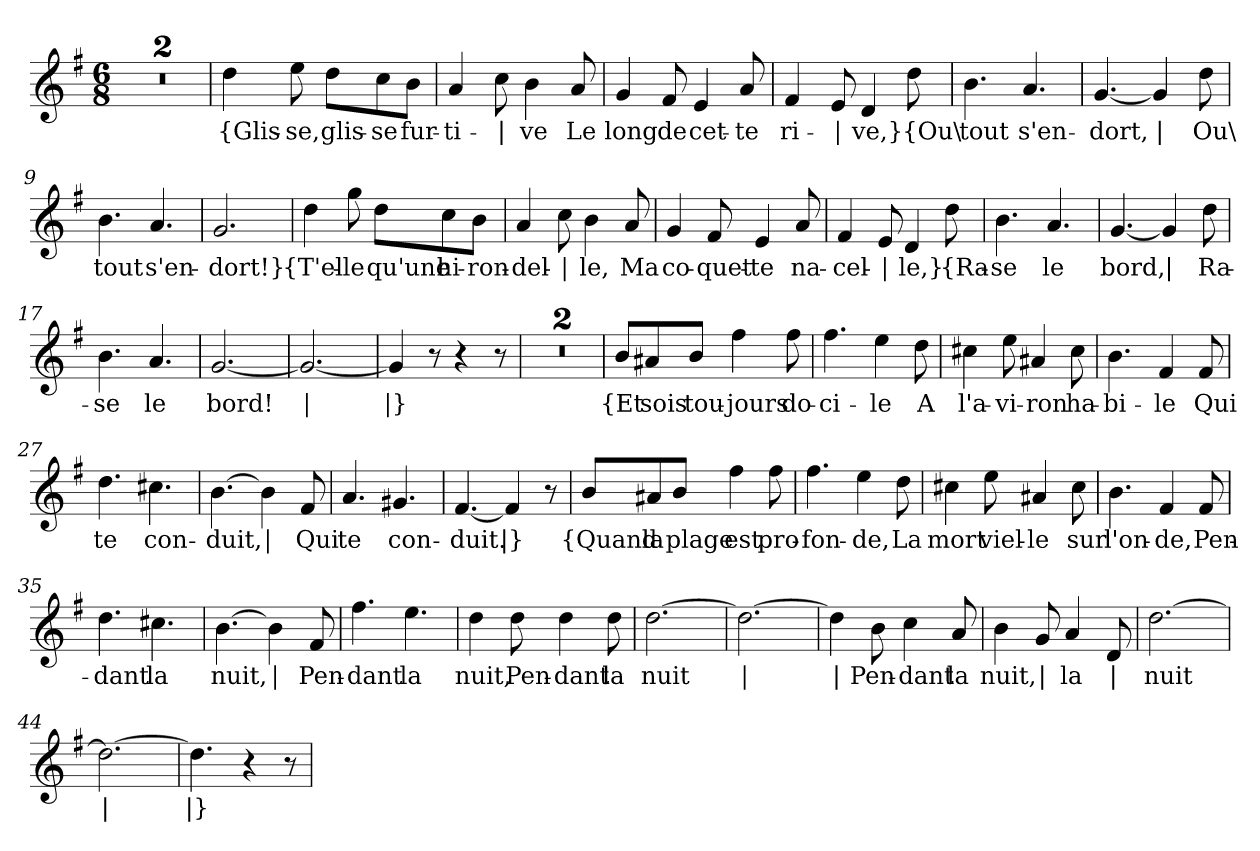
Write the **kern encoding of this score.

**kern	**text
*part1	*part1
*staff1	*staff1
*clefG2	*
*k[f#]	*
*M6/8	*
=1	=1
2.r	.
=2	=2
2.r	.
=3	=3
!	!LO:LY:b
4dd\	{Glis-
!	!LO:LY:b
8ee\	-se,
!	!LO:LY:b
8dd\L	glis-
!	!LO:LY:b
8cc\	-se
!	!LO:LY:b
8b\J	fur-
=4	=4
!	!LO:LY:b
4a/	-ti-
!	!LO:LY:b
8cc\	|
!	!LO:LY:b
4b\	-ve
!	!LO:LY:b
8a/	Le
=5	=5
!	!LO:LY:b
4g/	long
!	!LO:LY:b
8f#/	de
!	!LO:LY:b
4e/	cet-
!	!LO:LY:b
8a/	-te
=6	=6
!	!LO:LY:b
4f#/	ri-
!	!LO:LY:b
8e/	|
!	!LO:LY:b
4d/	-ve,}
!	!LO:LY:b
8dd\	{Ou\
=7	=7
!	!LO:LY:b
4.b\	tout
!	!LO:LY:b
4.a/	s'en-
!!LO:LB:g=z
=8	=8
!	!LO:LY:b
[4.g/	-dort,
!	!LO:LY:b
4g/]	|
!	!LO:LY:b
8dd\	Ou\
=9	=9
!	!LO:LY:b
4.b\	tout
!	!LO:LY:b
4.a/	s'en-
=10	=10
!	!LO:LY:b
2.g/	-dort!}
=11	=11
!	!LO:LY:b
4dd\	{T'el-
!	!LO:LY:b
8gg\	-le
!	!LO:LY:b
8dd\L	qu'une
!	!LO:LY:b
8cc\	hi-
!	!LO:LY:b
8b\J	-ron-
=12	=12
!	!LO:LY:b
4a/	-del-
!	!LO:LY:b
8cc\	|
!	!LO:LY:b
4b\	-le,
!	!LO:LY:b
8a/	Ma
=13	=13
!	!LO:LY:b
4g/	co-
!	!LO:LY:b
8f#/	-quet-
!	!LO:LY:b
4e/	-te
!	!LO:LY:b
8a/	na-
!!LO:LB:g=z
=14	=14
!	!LO:LY:b
4f#/	-cel-
!	!LO:LY:b
8e/	|
!	!LO:LY:b
4d/	-le,}
!	!LO:LY:b
8dd\	{Ra-
=15	=15
!	!LO:LY:b
4.b\	-se
!	!LO:LY:b
4.a/	le
=16	=16
!	!LO:LY:b
[4.g/	bord,
!	!LO:LY:b
4g/]	|
!	!LO:LY:b
8dd\	Ra-
=17	=17
!	!LO:LY:b
4.b\	-se
!	!LO:LY:b
4.a/	le
=18	=18
!	!LO:LY:b
[2.g/	bord!
=19	=19
!	!LO:LY:b
2.g/_	|
=20	=20
!	!LO:LY:b
4g/]	|}
8r	.
4r	.
8r	.
=21	=21
2.r	.
=22	=22
2.r	.
=23	=23
!	!LO:LY:b
8b/L	{Et
!	!LO:LY:b
8a#X/	sois
!	!LO:LY:b
8b/J	tou-
!	!LO:LY:b
4ff#\	-jours
!	!LO:LY:b
8ff#\	do-
!!LO:LB:g=z
=24	=24
!	!LO:LY:b
4.ff#\	-ci-
!	!LO:LY:b
4ee\	-le
!	!LO:LY:b
8dd\	A
=25	=25
!	!LO:LY:b
4cc#X\	l'a-
!	!LO:LY:b
8ee\	-vi-
!	!LO:LY:b
4a#X/	-ron
!	!LO:LY:b
8cc#\	ha-
=26	=26
!	!LO:LY:b
4.b\	-bi-
!	!LO:LY:b
4f#/	-le
!	!LO:LY:b
8f#/	Qui
=27	=27
!	!LO:LY:b
4.dd\	te
!	!LO:LY:b
4.cc#X\	con-
=28	=28
!	!LO:LY:b
[4.b\	-duit,
!	!LO:LY:b
4b\]	|
!	!LO:LY:b
8f#/	Qui
=29	=29
!	!LO:LY:b
4.a/	te
!	!LO:LY:b
4.g#X/	con-
=30	=30
!	!LO:LY:b
[4.f#/	-duit.
!	!LO:LY:b
4f#/]	|}
8r	.
!!LO:LB:g=z
=31	=31
!	!LO:LY:b
8b/L	{Quand
!	!LO:LY:b
8a#X/	la
!	!LO:LY:b
8b/J	plage
!	!LO:LY:b
4ff#\	est
!	!LO:LY:b
8ff#\	pro-
=32	=32
!	!LO:LY:b
4.ff#\	-fon-
!	!LO:LY:b
4ee\	-de,
!	!LO:LY:b
8dd\	La
=33	=33
!	!LO:LY:b
4cc#X\	mort
!	!LO:LY:b
8ee\	viel-
!	!LO:LY:b
4a#X/	-le
!	!LO:LY:b
8cc#\	sur
=34	=34
!	!LO:LY:b
4.b\	l'on-
!	!LO:LY:b
4f#/	-de,
!	!LO:LY:b
8f#/	Pen-
=35	=35
!	!LO:LY:b
4.dd\	-dant
!	!LO:LY:b
4.cc#X\	la
=36	=36
!	!LO:LY:b
[4.b\	nuit,
!	!LO:LY:b
4b\]	|
!	!LO:LY:b
8f#/	Pen-
=37	=37
!	!LO:LY:b
4.ff#\	-dant
!	!LO:LY:b
4.ee\	la
!!LO:LB:g=z
=38	=38
!	!LO:LY:b
4dd\	nuit,
!	!LO:LY:b
8dd\	Pen-
!	!LO:LY:b
4dd\	-dant
!	!LO:LY:b
8dd\	la
=39	=39
!	!LO:LY:b
[2.dd\	nuit
=40	=40
!	!LO:LY:b
2.dd\_	|
=41	=41
!	!LO:LY:b
4dd\]	|
!	!LO:LY:b
8b\	Pen-
!	!LO:LY:b
4cc\	-dant
!	!LO:LY:b
8a/	la
=42	=42
!	!LO:LY:b
4b\	nuit,
!	!LO:LY:b
8g/	|
!	!LO:LY:b
4a/	la
!	!LO:LY:b
8d/	|
=43	=43
!	!LO:LY:b
[2.dd\	nuit
=44	=44
!	!LO:LY:b
2.dd\_	|
=45	=45
!	!LO:LY:b
4.dd\]	|}
4r	.
8r	.
=	=
*-	*-
